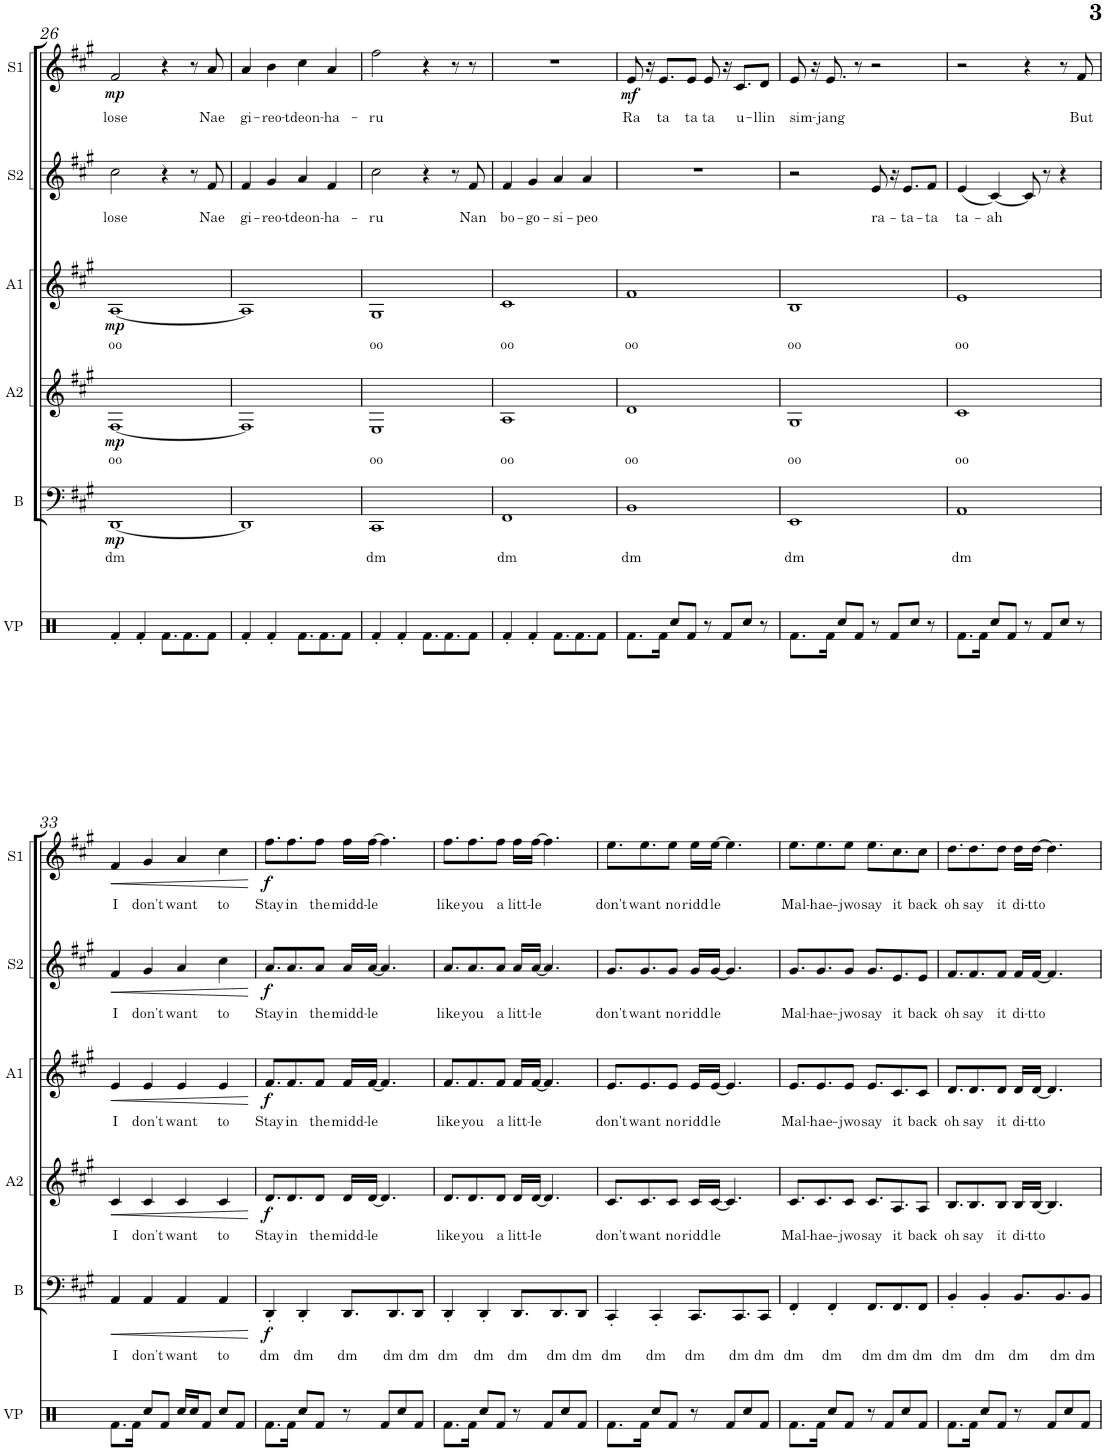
**kern	**kern	**text	**dynam	**kern	**text	**dynam	**kern	**text	**dynam	**kern	**text	**dynam	**kern	**text	**dynam
*part6	*part5	*part5	*part5	*part4	*part4	*part4	*part3	*part3	*part3	*part2	*part2	*part2	*part1	*part1	*part1
*staff6	*staff5	*staff5	*staff5	*staff4	*staff4	*staff4	*staff3	*staff3	*staff3	*staff2	*staff2	*staff2	*staff1	*staff1	*staff1
*I"Vocal Percussion	*I"Bass	*	*	*I"Alto 2	*	*	*I"Alto 1	*	*	*I"Soprano 2	*	*	*I"Soprano 1	*	*
*I'VP	*I'B	*	*	*I'A2	*	*	*I'A1	*	*	*I'S2	*	*	*I'S1	*	*
!!LO:PB:g=z
*clefX	*clefF4	*	*	*clefG2	*	*	*clefG2	*	*	*clefG2	*	*	*clefG2	*	*
*k[]	*k[f#c#g#]	*	*	*k[f#c#g#]	*	*	*k[f#c#g#]	*	*	*k[f#c#g#]	*	*	*k[f#c#g#]	*	*
*M4/4	*M4/4	*	*	*M4/4	*	*	*M4/4	*	*	*M4/4	*	*	*M4/4	*	*
=26	=26	=26	=26	=26	=26	=26	=26	=26	=26	=26	=26	=26	=26	=26	=26
!	!	!LO:LY:b	!LO:DY:b	!	!LO:LY:b	!LO:DY:b	!	!LO:LY:b	!LO:DY:b	!	!LO:LY:b	!	!	!LO:LY:b	!LO:DY:b
4Rf'/	[1DD	dm	mp	[1F#	oo	mp	[1A	oo	mp	2cc#\	lose	.	2f#/	lose	mp
4Rf'/	.	.	.	.	.	.	.	.	.	.	.	.	.	.	.
8.Rf\L	.	.	.	.	.	.	.	.	.	4r	.	.	4r	.	.
8.Rf\	.	.	.	.	.	.	.	.	.	.	.	.	.	.	.
.	.	.	.	.	.	.	.	.	.	8r	.	.	8r	.	.
!	!	!	!	!	!	!	!	!	!	!	!LO:LY:b	!	!	!LO:LY:b	!
8Rf\J	.	.	.	.	.	.	.	.	.	8f#/	Nae	.	8a/	Nae	.
=27	=27	=27	=27	=27	=27	=27	=27	=27	=27	=27	=27	=27	=27	=27	=27
!	!	!	!	!	!	!	!	!	!	!	!LO:LY:b	!	!	!LO:LY:b	!
4Rf'/	1DD]	.	.	1F#]	.	.	1A]	.	.	4f#/	gi-	.	4a/	gi-	.
!	!	!	!	!	!	!	!	!	!	!	!LO:LY:b	!	!	!LO:LY:b	!
4Rf'/	.	.	.	.	.	.	.	.	.	4g#/	-reo-	.	4b\	-reo-	.
!	!	!	!	!	!	!	!	!	!	!	!LO:LY:b	!	!	!LO:LY:b	!
8.Rf\L	.	.	.	.	.	.	.	.	.	4a/	-tdeon-	.	4cc#\	-tdeon-	.
8.Rf\	.	.	.	.	.	.	.	.	.	.	.	.	.	.	.
!	!	!	!	!	!	!	!	!	!	!	!LO:LY:b	!	!	!LO:LY:b	!
.	.	.	.	.	.	.	.	.	.	4f#/	-ha-	.	4a/	-ha-	.
8Rf\J	.	.	.	.	.	.	.	.	.	.	.	.	.	.	.
=28	=28	=28	=28	=28	=28	=28	=28	=28	=28	=28	=28	=28	=28	=28	=28
!	!	!LO:LY:b	!	!	!LO:LY:b	!	!	!LO:LY:b	!	!	!LO:LY:b	!	!	!LO:LY:b	!
4Rf'/	1CC#	dm	.	1E	oo	.	1G#	oo	.	2cc#\	-ru	.	2ff#\	-ru	.
4Rf'/	.	.	.	.	.	.	.	.	.	.	.	.	.	.	.
8.Rf\L	.	.	.	.	.	.	.	.	.	4r	.	.	4r	.	.
8.Rf\	.	.	.	.	.	.	.	.	.	.	.	.	.	.	.
.	.	.	.	.	.	.	.	.	.	8r	.	.	8r	.	.
!	!	!	!	!	!	!	!	!	!	!	!LO:LY:b	!	!	!	!
8Rf\J	.	.	.	.	.	.	.	.	.	8f#/	Nan	.	8r	.	.
=29	=29	=29	=29	=29	=29	=29	=29	=29	=29	=29	=29	=29	=29	=29	=29
!	!	!LO:LY:b	!	!	!LO:LY:b	!	!	!LO:LY:b	!	!	!LO:LY:b	!	!	!	!
4Rf'/	1FF#	dm	.	1A	oo	.	1c#	oo	.	4f#/	bo-	.	1r	.	.
!	!	!	!	!	!	!	!	!	!	!	!LO:LY:b	!	!	!	!
4Rf'/	.	.	.	.	.	.	.	.	.	4g#/	-go-	.	.	.	.
!	!	!	!	!	!	!	!	!	!	!	!LO:LY:b	!	!	!	!
8.Rf\L	.	.	.	.	.	.	.	.	.	4a/	-si-	.	.	.	.
8.Rf\	.	.	.	.	.	.	.	.	.	.	.	.	.	.	.
!	!	!	!	!	!	!	!	!	!	!	!LO:LY:b	!	!	!	!
.	.	.	.	.	.	.	.	.	.	4a/	-peo	.	.	.	.
8Rf\J	.	.	.	.	.	.	.	.	.	.	.	.	.	.	.
=30	=30	=30	=30	=30	=30	=30	=30	=30	=30	=30	=30	=30	=30	=30	=30
!	!	!LO:LY:b	!	!	!LO:LY:b	!	!	!LO:LY:b	!	!	!	!	!	!LO:LY:b	!LO:DY:b
8.Rf\L	1BB	dm	.	1d	oo	.	1f#	oo	.	1r	.	.	8e/	Ra	mf
.	.	.	.	.	.	.	.	.	.	.	.	.	16r	.	.
!	!	!	!	!	!	!	!	!	!	!	!	!	!	!LO:LY:b	!
16Rf\Jk	.	.	.	.	.	.	.	.	.	.	.	.	8.e/L	ta	.
8Rcc/L	.	.	.	.	.	.	.	.	.	.	.	.	.	.	.
!	!	!	!	!	!	!	!	!	!	!	!	!	!	!LO:LY:b	!
8Rf/J	.	.	.	.	.	.	.	.	.	.	.	.	8e/J	ta	.
!	!	!	!	!	!	!	!	!	!	!	!	!	!	!LO:LY:b	!
8r	.	.	.	.	.	.	.	.	.	.	.	.	8e/	ta	.
8Rf/L	.	.	.	.	.	.	.	.	.	.	.	.	16r	.	.
!	!	!	!	!	!	!	!	!	!	!	!	!	!	!LO:LY:b	!
.	.	.	.	.	.	.	.	.	.	.	.	.	8.c#/L	u-	.
8Rcc/J	.	.	.	.	.	.	.	.	.	.	.	.	.	.	.
!	!	!	!	!	!	!	!	!	!	!	!	!	!	!LO:LY:b	!
8r	.	.	.	.	.	.	.	.	.	.	.	.	8d/J	-llin	.
=31	=31	=31	=31	=31	=31	=31	=31	=31	=31	=31	=31	=31	=31	=31	=31
!	!	!LO:LY:b	!	!	!LO:LY:b	!	!	!LO:LY:b	!	!	!	!	!	!LO:LY:b	!
8.Rf\L	1EE	dm	.	1G#	oo	.	1B	oo	.	2r	.	.	8e/	sim-	.
.	.	.	.	.	.	.	.	.	.	.	.	.	16r	.	.
!	!	!	!	!	!	!	!	!	!	!	!	!	!	!LO:LY:b	!
16Rf\Jk	.	.	.	.	.	.	.	.	.	.	.	.	8.e/	-jang	.
8Rcc/L	.	.	.	.	.	.	.	.	.	.	.	.	.	.	.
8Rf/J	.	.	.	.	.	.	.	.	.	.	.	.	8r	.	.
!	!	!	!	!	!	!	!	!	!	!	!LO:LY:b	!	!	!	!
8r	.	.	.	.	.	.	.	.	.	8e/	ra-	.	2r	.	.
8Rf/L	.	.	.	.	.	.	.	.	.	16r	.	.	.	.	.
!	!	!	!	!	!	!	!	!	!	!	!LO:LY:b	!	!	!	!
.	.	.	.	.	.	.	.	.	.	8.e/L	-ta-	.	.	.	.
8Rcc/J	.	.	.	.	.	.	.	.	.	.	.	.	.	.	.
!	!	!	!	!	!	!	!	!	!	!	!LO:LY:b	!	!	!	!
8r	.	.	.	.	.	.	.	.	.	8f#/J	-ta	.	.	.	.
=32	=32	=32	=32	=32	=32	=32	=32	=32	=32	=32	=32	=32	=32	=32	=32
!	!	!LO:LY:b	!	!	!LO:LY:b	!	!	!LO:LY:b	!	!	!LO:LY:b	!	!	!	!
8.Rf\L	1AA	dm	.	1c#	oo	.	1e	oo	.	(4e/	-ta-	.	2r	.	.
16Rf\Jk	.	.	.	.	.	.	.	.	.	.	.	.	.	.	.
!	!	!	!	!	!	!	!	!	!	!	!LO:LY:b	!	!	!	!
8Rcc/L	.	.	.	.	.	.	.	.	.	[4c#/)	-ah	.	.	.	.
8Rf/J	.	.	.	.	.	.	.	.	.	.	.	.	.	.	.
8r	.	.	.	.	.	.	.	.	.	8c#/]	.	.	4r	.	.
8Rf/L	.	.	.	.	.	.	.	.	.	8r	.	.	.	.	.
8Rcc/J	.	.	.	.	.	.	.	.	.	4r	.	.	8r	.	.
!	!	!	!	!	!	!	!	!	!	!	!	!	!	!LO:LY:b	!
8r	.	.	.	.	.	.	.	.	.	.	.	.	8f#/	But	.
!!LO:LB:g=z
=33	=33	=33	=33	=33	=33	=33	=33	=33	=33	=33	=33	=33	=33	=33	=33
!	!	!LO:LY:b	!LO:HP:b	!	!LO:LY:b	!LO:HP:b	!	!LO:LY:b	!LO:HP:b	!	!LO:LY:b	!LO:HP:b	!	!LO:LY:b	!LO:HP:b
8.Rf\L	4AA/	I	<	4c#/	I	<	4e/	I	<	4f#/	I	<	4f#/	I	<
16Rf\Jk	.	.	.	.	.	.	.	.	.	.	.	.	.	.	.
!	!	!LO:LY:b	!	!	!LO:LY:b	!	!	!LO:LY:b	!	!	!LO:LY:b	!	!	!LO:LY:b	!
8Rcc/L	4AA/	don't	.	4c#/	don't	.	4e/	don't	.	4g#/	don't	.	4g#/	don't	.
8Rf/J	.	.	.	.	.	.	.	.	.	.	.	.	.	.	.
!	!	!LO:LY:b	!	!	!LO:LY:b	!	!	!LO:LY:b	!	!	!LO:LY:b	!	!	!LO:LY:b	!
16Rcc/LL	4AA/	want	.	4c#/	want	.	4e/	want	.	4a/	want	.	4a/	want	.
16Rcc/J	.	.	.	.	.	.	.	.	.	.	.	.	.	.	.
8Rf/J	.	.	.	.	.	.	.	.	.	.	.	.	.	.	.
!	!	!LO:LY:b	!	!	!LO:LY:b	!	!	!LO:LY:b	!	!	!LO:LY:b	!	!	!LO:LY:b	!
8Rcc/L	4AA/	to	.	4c#/	to	.	4e/	to	.	4cc#\	to	.	4cc#\	to	.
8Rf/J	.	.	.	.	.	.	.	.	.	.	.	.	.	.	.
.	.	.	[	.	.	[	.	.	[	.	.	[	.	.	[
=34	=34	=34	=34	=34	=34	=34	=34	=34	=34	=34	=34	=34	=34	=34	=34
!	!	!LO:LY:b	!LO:DY:b	!	!LO:LY:b	!LO:DY:b	!	!LO:LY:b	!LO:DY:b	!	!LO:LY:b	!LO:DY:b	!	!LO:LY:b	!LO:DY:b
8.Rf\L	4DD'/	dm	f	8.d/L	Stay	f	8.f#/L	Stay	f	8.a/L	Stay	f	8.ff#\L	Stay	f
!	!	!	!	!	!LO:LY:b	!	!	!LO:LY:b	!	!	!LO:LY:b	!	!	!LO:LY:b	!
16Rf\Jk	.	.	.	8.d/	in	.	8.f#/	in	.	8.a/	in	.	8.ff#\	in	.
!	!	!LO:LY:b	!	!	!	!	!	!	!	!	!	!	!	!	!
8Rcc/L	4DD'/	dm	.	.	.	.	.	.	.	.	.	.	.	.	.
!	!	!	!	!	!LO:LY:b	!	!	!LO:LY:b	!	!	!LO:LY:b	!	!	!LO:LY:b	!
8Rf/J	.	.	.	8d/J	the	.	8f#/J	the	.	8a/J	the	.	8ff#\J	the	.
!	!	!LO:LY:b	!	!	!LO:LY:b	!	!	!LO:LY:b	!	!	!LO:LY:b	!	!	!LO:LY:b	!
8r	8.DD/L	dm	.	16d/LL	midd-	.	16f#/LL	midd-	.	16a/LL	midd-	.	16ff#\LL	midd-	.
!	!	!	!	!	!LO:LY:b	!	!	!LO:LY:b	!	!	!LO:LY:b	!	!	!LO:LY:b	!
.	.	.	.	[16d/JJ	-le	.	[16f#/JJ	-le	.	[16a/JJ	-le	.	[16ff#\JJ	-le	.
8Rf/L	.	.	.	4.d/]	.	.	4.f#/]	.	.	4.a/]	.	.	4.ff#\]	.	.
!	!	!LO:LY:b	!	!	!	!	!	!	!	!	!	!	!	!	!
.	8.DD/	dm	.	.	.	.	.	.	.	.	.	.	.	.	.
8Rcc/	.	.	.	.	.	.	.	.	.	.	.	.	.	.	.
!	!	!LO:LY:b	!	!	!	!	!	!	!	!	!	!	!	!	!
8Rf/J	8DD/J	dm	.	.	.	.	.	.	.	.	.	.	.	.	.
=35	=35	=35	=35	=35	=35	=35	=35	=35	=35	=35	=35	=35	=35	=35	=35
!	!	!LO:LY:b	!	!	!LO:LY:b	!	!	!LO:LY:b	!	!	!LO:LY:b	!	!	!LO:LY:b	!
8.Rf\L	4DD'/	dm	.	8.d/L	like	.	8.f#/L	like	.	8.a/L	like	.	8.ff#\L	like	.
!	!	!	!	!	!LO:LY:b	!	!	!LO:LY:b	!	!	!LO:LY:b	!	!	!LO:LY:b	!
16Rf\Jk	.	.	.	8.d/	you	.	8.f#/	you	.	8.a/	you	.	8.ff#\	you	.
!	!	!LO:LY:b	!	!	!	!	!	!	!	!	!	!	!	!	!
8Rcc/L	4DD'/	dm	.	.	.	.	.	.	.	.	.	.	.	.	.
!	!	!	!	!	!LO:LY:b	!	!	!LO:LY:b	!	!	!LO:LY:b	!	!	!LO:LY:b	!
8Rf/J	.	.	.	8d/J	a	.	8f#/J	a	.	8a/J	a	.	8ff#\J	a	.
!	!	!LO:LY:b	!	!	!LO:LY:b	!	!	!LO:LY:b	!	!	!LO:LY:b	!	!	!LO:LY:b	!
8r	8.DD/L	dm	.	16d/LL	litt-	.	16f#/LL	litt-	.	16a/LL	litt-	.	16ff#\LL	litt-	.
!	!	!	!	!	!LO:LY:b	!	!	!LO:LY:b	!	!	!LO:LY:b	!	!	!LO:LY:b	!
.	.	.	.	[16d/JJ	-le	.	[16f#/JJ	-le	.	[16a/JJ	-le	.	[16ff#\JJ	-le	.
8Rf/L	.	.	.	4.d/]	.	.	4.f#/]	.	.	4.a/]	.	.	4.ff#\]	.	.
!	!	!LO:LY:b	!	!	!	!	!	!	!	!	!	!	!	!	!
.	8.DD/	dm	.	.	.	.	.	.	.	.	.	.	.	.	.
8Rcc/	.	.	.	.	.	.	.	.	.	.	.	.	.	.	.
!	!	!LO:LY:b	!	!	!	!	!	!	!	!	!	!	!	!	!
8Rf/J	8DD/J	dm	.	.	.	.	.	.	.	.	.	.	.	.	.
=36	=36	=36	=36	=36	=36	=36	=36	=36	=36	=36	=36	=36	=36	=36	=36
!	!	!LO:LY:b	!	!	!LO:LY:b	!	!	!LO:LY:b	!	!	!LO:LY:b	!	!	!LO:LY:b	!
8.Rf\L	4CC#'/	dm	.	8.c#/L	don't	.	8.e/L	don't	.	8.g#/L	don't	.	8.ee\L	don't	.
!	!	!	!	!	!LO:LY:b	!	!	!LO:LY:b	!	!	!LO:LY:b	!	!	!LO:LY:b	!
16Rf\Jk	.	.	.	8.c#/	want	.	8.e/	want	.	8.g#/	want	.	8.ee\	want	.
!	!	!LO:LY:b	!	!	!	!	!	!	!	!	!	!	!	!	!
8Rcc/L	4CC#'/	dm	.	.	.	.	.	.	.	.	.	.	.	.	.
!	!	!	!	!	!LO:LY:b	!	!	!LO:LY:b	!	!	!LO:LY:b	!	!	!LO:LY:b	!
8Rf/J	.	.	.	8c#/J	no	.	8e/J	no	.	8g#/J	no	.	8ee\J	no	.
!	!	!LO:LY:b	!	!	!LO:LY:b	!	!	!LO:LY:b	!	!	!LO:LY:b	!	!	!LO:LY:b	!
8r	8.CC#/L	dm	.	16c#/LL	ridd	.	16e/LL	ridd	.	16g#/LL	ridd	.	16ee\LL	ridd	.
!	!	!	!	!	!LO:LY:b	!	!	!LO:LY:b	!	!	!LO:LY:b	!	!	!LO:LY:b	!
.	.	.	.	[16c#/JJ	le	.	[16e/JJ	le	.	[16g#/JJ	le	.	[16ee\JJ	le	.
8Rf/L	.	.	.	4.c#/]	.	.	4.e/]	.	.	4.g#/]	.	.	4.ee\]	.	.
!	!	!LO:LY:b	!	!	!	!	!	!	!	!	!	!	!	!	!
.	8.CC#/	dm	.	.	.	.	.	.	.	.	.	.	.	.	.
8Rcc/	.	.	.	.	.	.	.	.	.	.	.	.	.	.	.
!	!	!LO:LY:b	!	!	!	!	!	!	!	!	!	!	!	!	!
8Rf/J	8CC#/J	dm	.	.	.	.	.	.	.	.	.	.	.	.	.
=37	=37	=37	=37	=37	=37	=37	=37	=37	=37	=37	=37	=37	=37	=37	=37
!	!	!LO:LY:b	!	!	!LO:LY:b	!	!	!LO:LY:b	!	!	!LO:LY:b	!	!	!LO:LY:b	!
8.Rf\L	4FF#'/	dm	.	8.c#/L	Mal-	.	8.e/L	Mal-	.	8.g#/L	Mal-	.	8.ee\L	Mal-	.
!	!	!	!	!	!LO:LY:b	!	!	!LO:LY:b	!	!	!LO:LY:b	!	!	!LO:LY:b	!
16Rf\Jk	.	.	.	8.c#/	-hae-	.	8.e/	-hae-	.	8.g#/	-hae-	.	8.ee\	-hae-	.
!	!	!LO:LY:b	!	!	!	!	!	!	!	!	!	!	!	!	!
8Rcc/L	4FF#'/	dm	.	.	.	.	.	.	.	.	.	.	.	.	.
!	!	!	!	!	!LO:LY:b	!	!	!LO:LY:b	!	!	!LO:LY:b	!	!	!LO:LY:b	!
8Rf/J	.	.	.	8c#/J	-jwo	.	8e/J	-jwo	.	8g#/J	-jwo	.	8ee\J	-jwo	.
!	!	!LO:LY:b	!	!	!LO:LY:b	!	!	!LO:LY:b	!	!	!LO:LY:b	!	!	!LO:LY:b	!
8r	8.FF#/L	dm	.	8.c#/L	say	.	8.e/L	say	.	8.g#/L	say	.	8.ee\L	say	.
8Rf/L	.	.	.	.	.	.	.	.	.	.	.	.	.	.	.
!	!	!LO:LY:b	!	!	!LO:LY:b	!	!	!LO:LY:b	!	!	!LO:LY:b	!	!	!LO:LY:b	!
.	8.FF#/	dm	.	8.A/	it	.	8.c#/	it	.	8.e/	it	.	8.cc#\	it	.
8Rcc/	.	.	.	.	.	.	.	.	.	.	.	.	.	.	.
!	!	!LO:LY:b	!	!	!LO:LY:b	!	!	!LO:LY:b	!	!	!LO:LY:b	!	!	!LO:LY:b	!
8Rf/J	8FF#/J	dm	.	8A/J	back	.	8c#/J	back	.	8e/J	back	.	8cc#\J	back	.
=38	=38	=38	=38	=38	=38	=38	=38	=38	=38	=38	=38	=38	=38	=38	=38
!	!	!LO:LY:b	!	!	!LO:LY:b	!	!	!LO:LY:b	!	!	!LO:LY:b	!	!	!LO:LY:b	!
8.Rf\L	4BB'/	dm	.	8.B/L	oh	.	8.d/L	oh	.	8.f#/L	oh	.	8.dd\L	oh	.
!	!	!	!	!	!LO:LY:b	!	!	!LO:LY:b	!	!	!LO:LY:b	!	!	!LO:LY:b	!
16Rf\Jk	.	.	.	8.B/	say	.	8.d/	say	.	8.f#/	say	.	8.dd\	say	.
!	!	!LO:LY:b	!	!	!	!	!	!	!	!	!	!	!	!	!
8Rcc/L	4BB'/	dm	.	.	.	.	.	.	.	.	.	.	.	.	.
!	!	!	!	!	!LO:LY:b	!	!	!LO:LY:b	!	!	!LO:LY:b	!	!	!LO:LY:b	!
8Rf/J	.	.	.	8B/J	it	.	8d/J	it	.	8f#/J	it	.	8dd\J	it	.
!	!	!LO:LY:b	!	!	!LO:LY:b	!	!	!LO:LY:b	!	!	!LO:LY:b	!	!	!LO:LY:b	!
8r	8.BB/L	dm	.	16B/LL	di-	.	16d/LL	di-	.	16f#/LL	di-	.	16dd\LL	di-	.
!	!	!	!	!	!LO:LY:b	!	!	!LO:LY:b	!	!	!LO:LY:b	!	!	!LO:LY:b	!
.	.	.	.	[16B/JJ	-tto	.	[16d/JJ	-tto	.	[16f#/JJ	-tto	.	[16dd\JJ	-tto	.
8Rf/L	.	.	.	4.B/]	.	.	4.d/]	.	.	4.f#/]	.	.	4.dd\]	.	.
!	!	!LO:LY:b	!	!	!	!	!	!	!	!	!	!	!	!	!
.	8.BB/	dm	.	.	.	.	.	.	.	.	.	.	.	.	.
8Rcc/	.	.	.	.	.	.	.	.	.	.	.	.	.	.	.
!	!	!LO:LY:b	!	!	!	!	!	!	!	!	!	!	!	!	!
8Rf/J	8BB/J	dm	.	.	.	.	.	.	.	.	.	.	.	.	.
=	=	=	=	=	=	=	=	=	=	=	=	=	=	=	=
*-	*-	*-	*-	*-	*-	*-	*-	*-	*-	*-	*-	*-	*-	*-	*-
